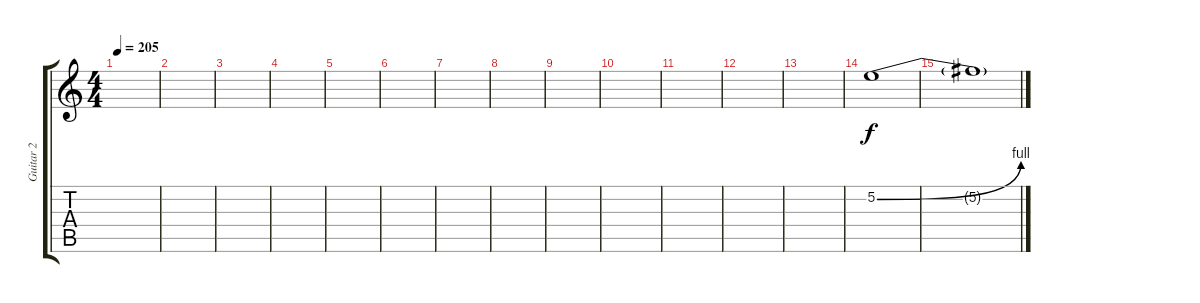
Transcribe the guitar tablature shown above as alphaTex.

\track ("Guitar 2" "Guitar 2") {instrument electricguitarjazz}
\staff {score tabs}
\tuning (E4 B3 G3 D3 A2 E2) {hide}
\ts (4 4)
\tempo 205
\clef g2
\ks c
|
|
|
|
|
|
|
|
|
|
|
|
|
5.2{be (bend 0 0 60 4)}.1 |
5.2{t}.1
